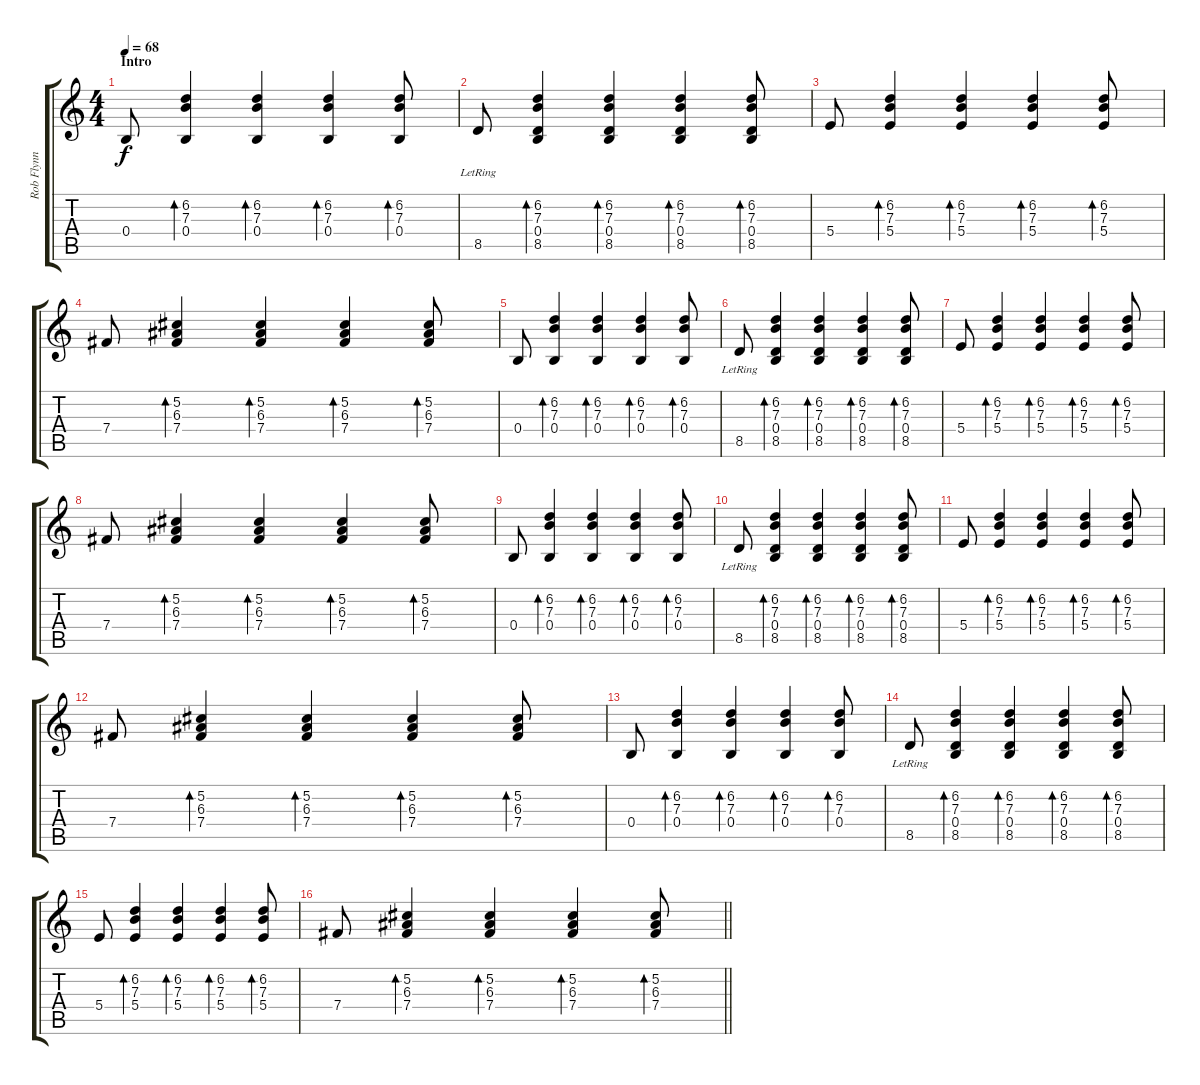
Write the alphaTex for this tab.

\track ("Rob Flynn - Acoustic guitar" "Rob Flynn ") {instrument acousticguitarsteel}
\staff {score tabs}
\tuning (Db4 Ab3 E3 B2 Gb2 B1) {hide}
\ts (4 4)
\section ("" "Intro")
\tempo 68
\clef g2
\ks c
0.4.8{dy f instrument acousticguitarsteel} (6.2 7.3 0.4).4{bd 120} (6.2 7.3 0.4).4{bd 120} (6.2 7.3 0.4).4{bd 120} (6.2 7.3 0.4).8{bd 120} |
8.5{lr}.8 (6.2 7.3 0.4 8.5).4{bd 120} (6.2 7.3 0.4 8.5).4{bd 120} (6.2 7.3 0.4 8.5).4{bd 120} (6.2 7.3 0.4 8.5).8{bd 120} |
5.4.8 (6.2 7.3 5.4).4{bd 120} (6.2 7.3 5.4).4{bd 120} (6.2 7.3 5.4).4{bd 120} (6.2 7.3 5.4).8{bd 120} |
7.4.8 (5.2 6.3 7.4).4{bd 120} (5.2 6.3 7.4).4{bd 120} (5.2 6.3 7.4).4{bd 120} (5.2 6.3 7.4).8{bd 120} |
0.4.8 (6.2 7.3 0.4).4{bd 120} (6.2 7.3 0.4).4{bd 120} (6.2 7.3 0.4).4{bd 120} (6.2 7.3 0.4).8{bd 120} |
8.5{lr}.8 (6.2 7.3 0.4 8.5).4{bd 120} (6.2 7.3 0.4 8.5).4{bd 120} (6.2 7.3 0.4 8.5).4{bd 120} (6.2 7.3 0.4 8.5).8{bd 120} |
5.4.8 (6.2 7.3 5.4).4{bd 120} (6.2 7.3 5.4).4{bd 120} (6.2 7.3 5.4).4{bd 120} (6.2 7.3 5.4).8{bd 120} |
7.4.8 (5.2 6.3 7.4).4{bd 120} (5.2 6.3 7.4).4{bd 120} (5.2 6.3 7.4).4{bd 120} (5.2 6.3 7.4).8{bd 120} |
0.4.8 (6.2 7.3 0.4).4{bd 120} (6.2 7.3 0.4).4{bd 120} (6.2 7.3 0.4).4{bd 120} (6.2 7.3 0.4).8{bd 120} |
8.5{lr}.8 (6.2 7.3 0.4 8.5).4{bd 120} (6.2 7.3 0.4 8.5).4{bd 120} (6.2 7.3 0.4 8.5).4{bd 120} (6.2 7.3 0.4 8.5).8{bd 120} |
5.4.8 (6.2 7.3 5.4).4{bd 120} (6.2 7.3 5.4).4{bd 120} (6.2 7.3 5.4).4{bd 120} (6.2 7.3 5.4).8{bd 120} |
7.4.8 (5.2 6.3 7.4).4{bd 120} (5.2 6.3 7.4).4{bd 120} (5.2 6.3 7.4).4{bd 120} (5.2 6.3 7.4).8{bd 120} |
0.4.8 (6.2 7.3 0.4).4{bd 120} (6.2 7.3 0.4).4{bd 120} (6.2 7.3 0.4).4{bd 120} (6.2 7.3 0.4).8{bd 120} |
8.5{lr}.8 (6.2 7.3 0.4 8.5).4{bd 120} (6.2 7.3 0.4 8.5).4{bd 120} (6.2 7.3 0.4 8.5).4{bd 120} (6.2 7.3 0.4 8.5).8{bd 120} |
5.4.8 (6.2 7.3 5.4).4{bd 120} (6.2 7.3 5.4).4{bd 120} (6.2 7.3 5.4).4{bd 120} (6.2 7.3 5.4).8{bd 120} |
\barLineRight lightlight
7.4.8 (5.2 6.3 7.4).4{bd 120} (5.2 6.3 7.4).4{bd 120} (5.2 6.3 7.4).4{bd 120} (5.2 6.3 7.4).8{bd 120}
